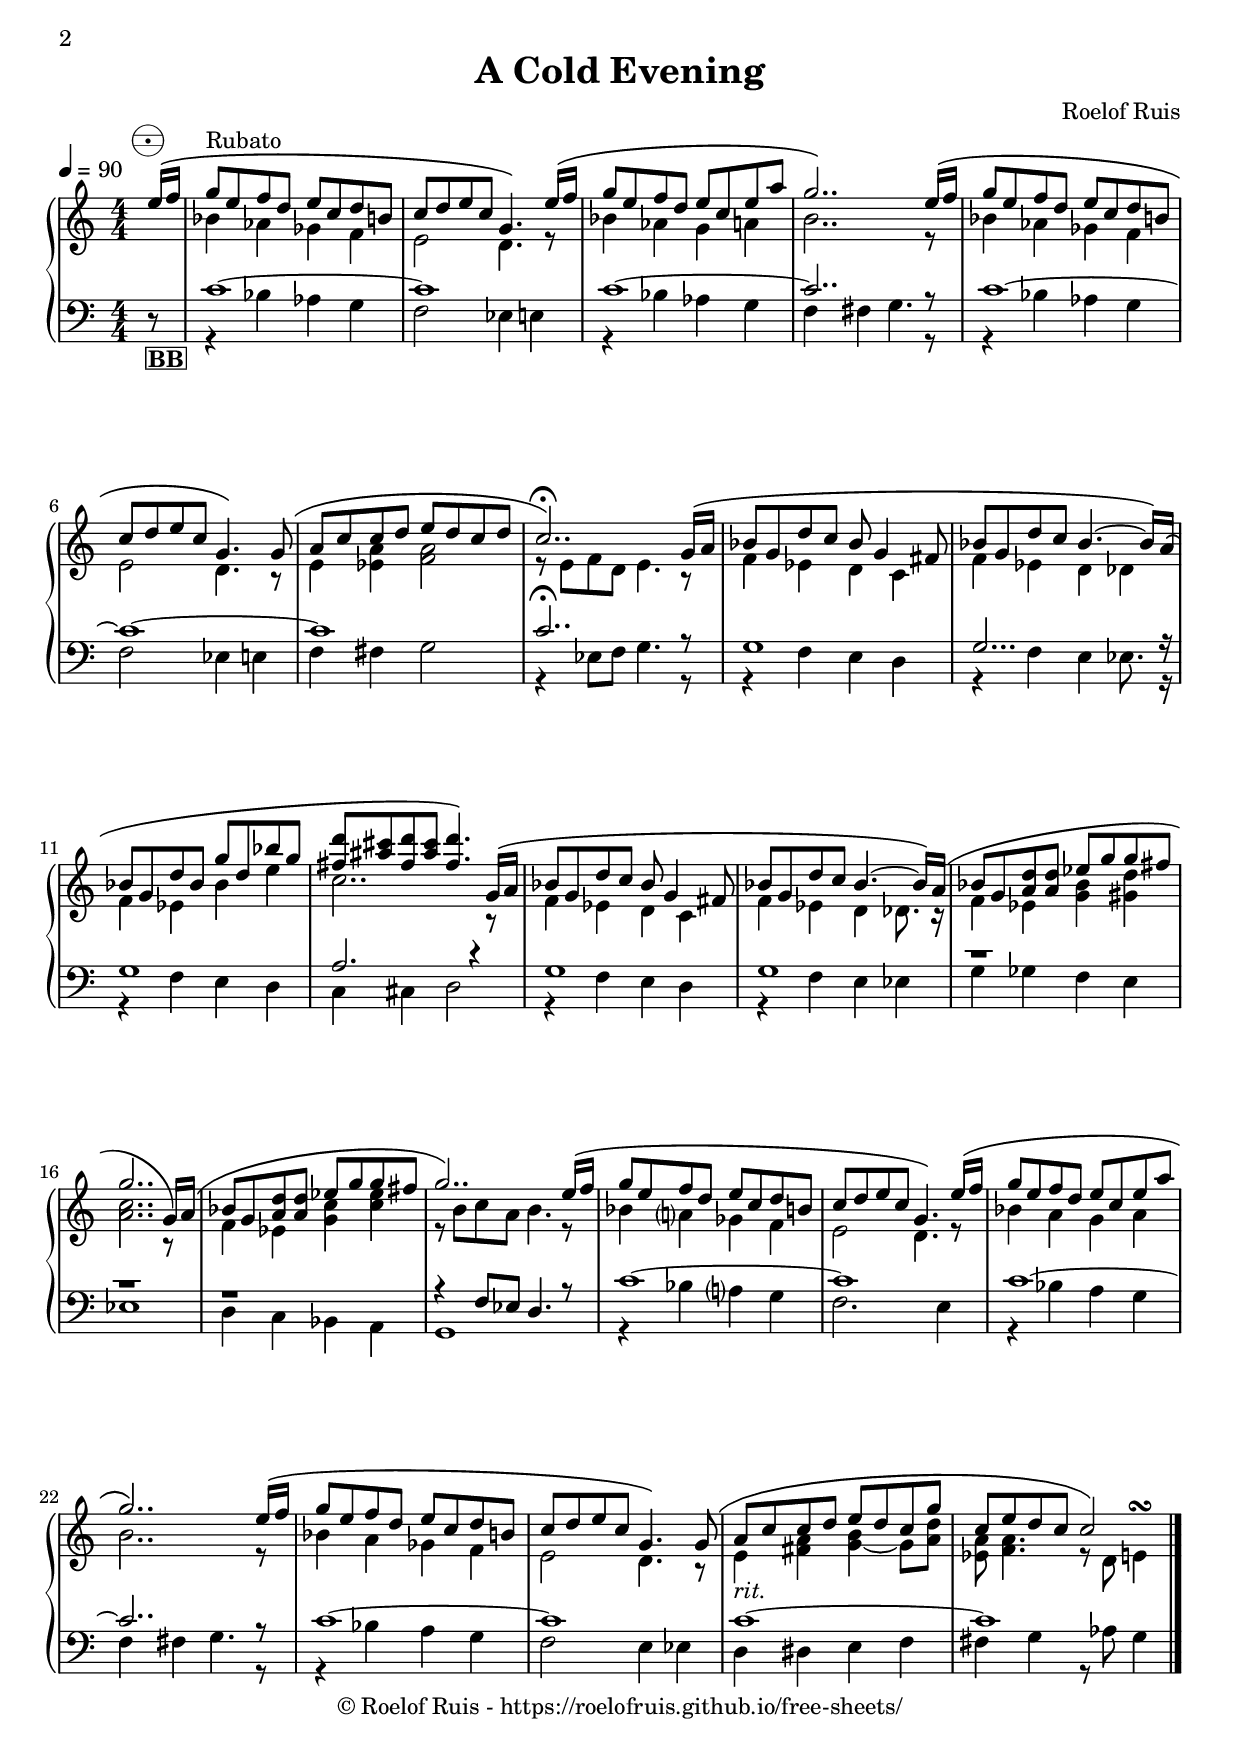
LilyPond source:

\version "2.20.0"

\include "../../shared_includes.ly"
\version "2.20.0"

% ---- Bellows ----
out = ^\markup { \musicglyph #"accordion.pull" }
in = ^\markup { \musicglyph #"accordion.push" }

outsub = _\markup { \musicglyph #"accordion.pull" }
insub = _\markup { \musicglyph #"accordion.push" }

% ---- Basses ----
mj = ^\markup { \bold \magnify #0.8 { \roman M } }
mn = ^\markup { \bold \magnify #0.8 { \roman m } }
spt = ^\markup { \bold \magnify #0.8 { \roman 7 } }
vsp = ^\markup { \bold \magnify #0.8 { \roman v7 } }

bbass = _\markup {\box {\bold{BB}}}
sbass = _\markup {\box {\bold{SB}}}

% ---- Registers ----

eightva = \markup {\italic \translate #'(1.8 . 0) \raise #2 \magnify #0.8 {"8va"}}
loco    = \markup {\italic \translate #'(1.8 . 0) \raise #2 \magnify #0.8 {"loco"}}

dot = \markup {
  \musicglyph #"accordion.dot"
}

freebass = \markup {
  \musicglyph #"accordion.freebass"
}

discant = \markup {
  \musicglyph #"accordion.discant"
}

fbrega = ^\markup {
  \whiteout
  \combine
  \freebass
  \raise #1.5 \dot
}

fbregz = ^\markup {
  \whiteout
  \combine
  \freebass
  \raise #0.5 \dot
}

fbregza = ^\markup {
  \whiteout
  \combine
  \freebass
  \combine
  \raise #0.5 \dot
  \raise #1.5 \dot
}

regz = ^\markup {
  \whiteout
  \combine
  \discant
  \raise #0.5 \dot
}

regez = ^\markup {
  \whiteout
  \combine
  \discant
    \combine
    \raise #0.5 \dot
    \eightva
}

rega = ^\markup {
  \whiteout
  \combine
  \discant
  \raise #1.5 \dot
}

regzdba = ^\markup {
  \whiteout
  \combine
  \discant
  \combine
    \raise #0.5 \dot
    \combine
      \raise #1.5 \dot
      \translate #'(-1 . 0) \raise #1.5 \dot
}

regdbav = ^\markup {
  \whiteout
  \combine
  \discant
  \combine
    \raise #2.5 \dot
    \combine
      \raise #1.5 \dot
      \translate #'(-1 . 0) \raise #1.5 \dot
}

regav = ^\markup {
  \whiteout
  \combine
  \discant
  \combine
    \raise #2.5 \dot
    \raise #1.5 \dot
}

regdbaz = ^\markup {
  \whiteout
  \combine
  \discant
  \combine
    \raise #0.5 \dot
    \combine
      \raise #1.5 \dot
      \translate #'(-1 . 0) \raise #1.5 \dot
}

regdba = ^\markup {
  \whiteout
  \combine
  \discant
  \combine
    \raise #1.5 \dot
    \translate #'(-1 . 0) \raise #1.5 \dot
}

regza = ^\markup {
  \whiteout
  \combine
  \discant
  \combine
    \raise #0.5 \dot
    \raise #1.5 \dot
}

regeza = ^\markup {
  \whiteout
  \combine
  \discant
  \combine
    \raise #0.5 \dot
    \combine
      \raise #1.5 \dot
      \eightva
}

regzv = ^\markup {
  \whiteout
  \combine
  \discant
  \combine
    \raise #0.5 \dot
    \raise #2.5 \dot
}

regzav = ^\markup {
  \whiteout
  \combine
  \discant
  \combine
    \raise #2.5 \dot
    \combine
      \raise #1.5 \dot
      \raise #0.5 \dot
}

regezv = ^\markup {
  \whiteout
  \combine
  \discant
  \combine
    \raise #0.5 \dot
    \combine
      \raise #2.5 \dot
      \eightva
}

regzacv = ^\markup {
  \whiteout
  \combine
  \discant
  \combine
    \raise #2.5 \dot
    \combine
      \translate #'(-1 . 0) \raise #1.5 \dot
      \raise #0.5 \dot
}

regzacvl = ^\markup {
  \whiteout
  \combine
  \discant
  \combine
    \raise #2.5 \dot
    \combine
      \translate #'(-1 . 0) \raise #1.5 \dot
      \combine
        \raise # 0.5 \dot
        \loco
}

regzdbav = ^\markup {
  \whiteout
  \combine
  \discant
  \combine
    \raise #2.5 \dot
    \combine
      \raise #1.5 \dot
      \combine
      \translate #'(-1 . 0) \raise #1.5 \dot
      \raise #0.5 \dot
}









% ---- Other functionality ----

simile = \markup "simile"
subp = _\markup{ \italic sub \dynamic p }


staffAccordionRight = {
  \numericTimeSignature
  \key c \major
  \clef treble
  \once \override Score.MetronomeMark.X-offset = #0
  \tempo 4 = 90
  \time 4/4
  \relative c'' {
    \partial 8 {
      << {
       e16\rega\( f | 
     } \\ {
       s8
     } >>
    }

    << {
      g8^\markup {"Rubato"} e f d e c d b |
      c d e c g4.\) e'16\( f |
      g8 e f d e c e a |
      g2..\) e16\( f |
      g8 e f d e c d b |
      c8 d e c g4.\) g8\( |
      a8 c c d e d c d |
      c2..\fermata\) g16\( a |

      bes8 g d' c bes g4 fis8 |
      bes8 g d' c bes4.~ bes16\) a\( |
      bes8 g d' bes g' d bes' g |
      <fis d'>8 <ais cis>8 <fis d'>8 <ais cis>8 <fis d'>4.\) g,16\( a |
      bes8 g d' c bes g4 fis8 |
      bes8 g d' c bes4.~ bes16\) a\( |
      bes8 g <d' a> <d a> es g g fis |
      g2.. g,16\) a\( |
      bes8 g <d' a> <d a> es g g fis |
      g2..\) e16\( f |

      g8 e f d e c d b |
      c d e c g4.\) e'16\( f |
      g8 e f d e c e a |
      g2..\) e16\( f |
      g8 e f d e c d b |
      c8 d e c g4.\) g8\( |
      a c c d e d c g' |
      c, e d c c2\) |
      

    } \\ {
      bes4 as ges f |
      e2 d4. r8 |
      bes'4 as g a | 
      b2.. r8 |
      bes4 as ges f |
      e2 d4. r8 |
      e4 <es a>4 <f a>2 |
      r8 e8 f d e4. r8 |

      f4 es d c |
      f es d des |
      f es bes' e |
      c2.. r8 |
      f,4 es d c |
      f es d des8. r16 |
      f4 es <g bes> <gis d'> |
      <a c>2.. r8 |
      f4 es <g c> <c es> |
      r8 b c a b4. r8 |  
      
      bes4 a? ges f |
      e2 d4. r8 |
      bes'4 a g a | 
      b2.. r8 |
      bes4 a ges f |
      e2 d4. r8 |
      e4_\markup {\italic "rit."} <fis a>4 <g~ b>4 g8 <a d>8 |
      <es a>8 <f a>4. r8 d8 e4^\turn |
      
    } >>
    
    \bar "|."
  }
}

staffAccordionLeft = {
  \numericTimeSignature
  \key c \major
  \clef bass
  \time 4/4
  \relative c' {
    \partial 8 {
      r8\bbass |
    }

    << {
      c1~ |
      c1 |
      c1~ |
      c2.. r8 |
      c1~ |
      c1~ |
      c1 |
      c2..\fermata r8 |

      g1 |
      g2... r16 |
      g1 |
      a2. r4 |
      g1 |
      g1 |
      r1 |
      r1 |
      r1 |
      r4 f8 es d4. r8 |

      c'1~ |
      c1 |
      c1~ |
      c2.. r8 |
      c1~ |
      c1 |
      c1~ |
      c1 |
      
      
    } \\ {
      r4 bes4 as g |
      f2 es4 e4 |
      r4 bes'4 as g |
      f4 fis4 g4. r8 |
      r4 bes4 as g |
      f2 es4 e |
      f4 fis g2 |
      r4 es8 f g4. r8 |
      
      r4 f4 e d |
      r4 f4 e es8. r16 |
      r4 f e d |
      c cis d2 |
      r4 f4 e d |
      r4 f4 e es |
      g4 ges f e |
      es1 |
      d4 c bes a |
      g1 |
      
      r4 bes'4 a? g |
      f2. e4 |
      r4 bes'4 a g |
      f4 fis4 g4. r8 |
      r4 bes4 a g |
      f2 e4 es |
      d4 dis e f |
      fis g r8 as g4 |
      
    } >>
    
    \bar "|."
  }

}


\book {
  
  \header {
    title = "A Cold Evening"
    composer = "Roelof Ruis"
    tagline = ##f
    instrumentName = "Accordion Solo"
    year = "2016"
    description = "A short piece on the edge between classical and jazz, which I wrote while practicing working with jazz harmony and voice leading.
                   Mind the slightly differing lines in the reprise."
    info = "For free bass - Difficulty: Hard"
    permission = "Licensed under the Creative Commons Attribution-NoDerivatives 4.0 International License."
    projecturl = \githuburl
    version = "January 2021"
  }

  \paper {
    max-systems-per-page = 5
    min-systems-per-page = 5
    indent = 0.0
    ragged-last-bottom = ##f
    print-all-headers = ##t
    
    bookTitleMarkup = \markup {
      \column {
        \vspace #3
        \fill-line { \fontsize #8 \fromproperty #'header:title }
        \vspace #2
        \fill-line { \fontsize #6 \italic \fromproperty #'header:composer }
        \vspace #.5
        \fill-line { \fontsize #2 \fromproperty #'header:year }
        \vspace #3
        \fill-line { \fontsize #4 \fromproperty #'header:instrumentName }
        \vspace #10
        \override #'(line-width . 55)
        \fontsize #1
        \justify-field #'header:description
        \vspace #1
        \fontsize #1
        \justify-field #'header:info
        \vspace #4
        \override #'(line-width . 55)
        \fontsize #1
        \justify-field #'header:permission
        \vspace #1
        \vspace #14
        \justify { \char ##x00A9 Roelof Ruis \concat { " - Version " \fromproperty #'header:version } }
        \typewriter { \fromproperty #'header:projecturl }
      }
    }
    
    oddFooterMarkup = \markup {
      \fill-line {
        \center-column {
          \if \should-print-page-number
          \line { \char ##x00A9 Roelof Ruis - \fromproperty #'header:projecturl }
        }
      }
    }  
  }

  \score {
    \header {
      breakbefore = ##t
    }

    \new PianoStaff <<
      \new Staff = "right" \with {
        midiInstrument = "harmonica"
      } \staffAccordionRight
      \new Staff = "left" \with {
        midiInstrument = "harmonica"
      } \staffAccordionLeft
    >>

    \layout {}
    
    \midi {}
  }
}
